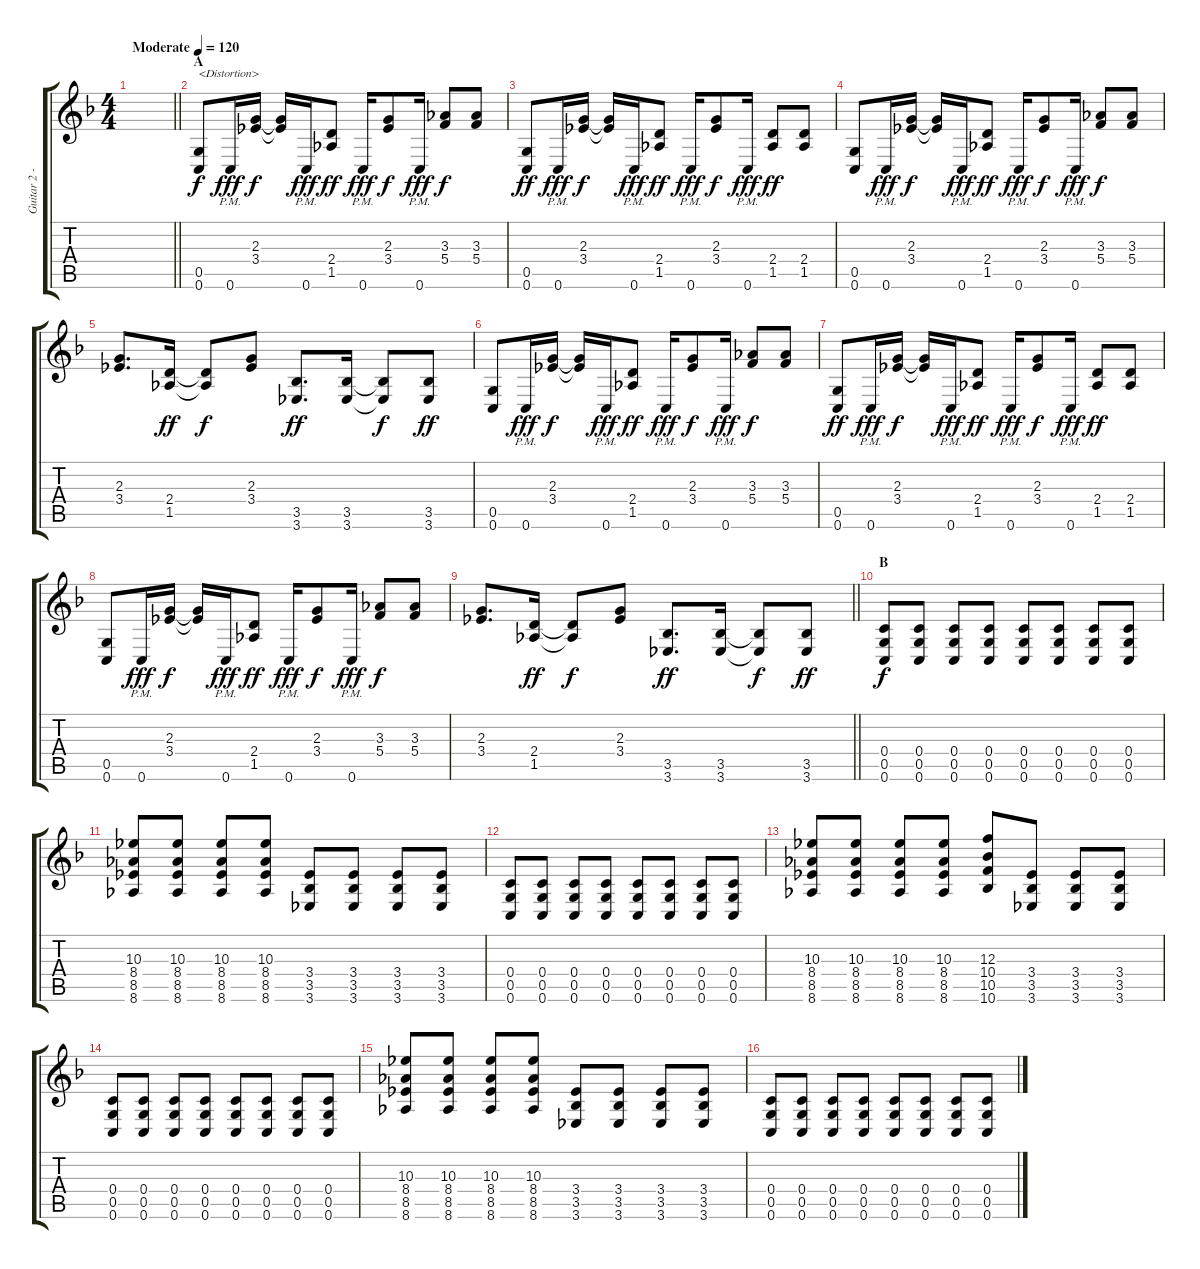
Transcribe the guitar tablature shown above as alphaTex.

\track ("Guitar 2 - Aoi" "Guitar 2 -") {instrument distortionguitar}
\staff {score tabs}
\tuning (D4 A3 F3 C3 G2 C2) {hide}
\ts (4 4)
\tempo (120 "Moderate")
\clef g2
\barLineRight lightlight
\ks f
|
\section ("" "A")
(0.5 0.6).8{txt "<Distortion>"} 0.6{pm}.16{dy fff} (2.3 3.4).16{dy f} (2.3{t} 3.4{t}).16 0.6{pm}.16{dy fff} (2.4 1.5).8{dy ff} 0.6{pm}.16{dy fff} (2.3 3.4).8{dy f} 0.6{pm}.16{dy fff} (3.3 5.4).8{dy f} (3.3 5.4).8 |
(0.5 0.6).8{dy ff} 0.6{pm}.16{dy fff} (2.3 3.4).16{dy f} (2.3{t} 3.4{t}).16 0.6{pm}.16{dy fff} (2.4 1.5).8{dy ff} 0.6{pm}.16{dy fff} (2.3 3.4).8{dy f} 0.6{pm}.16{dy fff} (2.4 1.5).8{dy ff} (2.4 1.5).8 |
(0.5 0.6).8 0.6{pm}.16{dy fff} (2.3 3.4).16{dy f} (2.3{t} 3.4{t}).16 0.6{pm}.16{dy fff} (2.4 1.5).8{dy ff} 0.6{pm}.16{dy fff} (2.3 3.4).8{dy f} 0.6{pm}.16{dy fff} (3.3 5.4).8{dy f} (3.3 5.4).8 |
(2.3 3.4).8{d} (2.4 1.5).16{dy ff} (2.4{t} 1.5{t}).8{dy f} (2.3 3.4).8 (3.5 3.6).8{d dy ff} (3.5 3.6).16 (3.5{t} 3.6{t}).8{dy f} (3.5 3.6).8{dy ff} |
(0.5 0.6).8 0.6{pm}.16{dy fff} (2.3 3.4).16{dy f} (2.3{t} 3.4{t}).16 0.6{pm}.16{dy fff} (2.4 1.5).8{dy ff} 0.6{pm}.16{dy fff} (2.3 3.4).8{dy f} 0.6{pm}.16{dy fff} (3.3 5.4).8{dy f} (3.3 5.4).8 |
(0.5 0.6).8{dy ff} 0.6{pm}.16{dy fff} (2.3 3.4).16{dy f} (2.3{t} 3.4{t}).16 0.6{pm}.16{dy fff} (2.4 1.5).8{dy ff} 0.6{pm}.16{dy fff} (2.3 3.4).8{dy f} 0.6{pm}.16{dy fff} (2.4 1.5).8{dy ff} (2.4 1.5).8 |
(0.5 0.6).8 0.6{pm}.16{dy fff} (2.3 3.4).16{dy f} (2.3{t} 3.4{t}).16 0.6{pm}.16{dy fff} (2.4 1.5).8{dy ff} 0.6{pm}.16{dy fff} (2.3 3.4).8{dy f} 0.6{pm}.16{dy fff} (3.3 5.4).8{dy f} (3.3 5.4).8 |
\barLineRight lightlight
(2.3 3.4).8{d} (2.4 1.5).16{dy ff} (2.4{t} 1.5{t}).8{dy f} (2.3 3.4).8 (3.5 3.6).8{d dy ff} (3.5 3.6).16 (3.5{t} 3.6{t}).8{dy f} (3.5 3.6).8{dy ff} |
\section ("" "B")
(0.4 0.5 0.6).8{dy f} (0.4 0.5 0.6).8 (0.4 0.5 0.6).8 (0.4 0.5 0.6).8 (0.4 0.5 0.6).8 (0.4 0.5 0.6).8 (0.4 0.5 0.6).8 (0.4 0.5 0.6).8 |
(10.3 8.4 8.5 8.6).8 (10.3 8.4 8.5 8.6).8 (10.3 8.4 8.5 8.6).8 (10.3 8.4 8.5 8.6).8 (3.4 3.5 3.6).8 (3.4 3.5 3.6).8 (3.4 3.5 3.6).8 (3.4 3.5 3.6).8 |
(0.4 0.5 0.6).8 (0.4 0.5 0.6).8 (0.4 0.5 0.6).8 (0.4 0.5 0.6).8 (0.4 0.5 0.6).8 (0.4 0.5 0.6).8 (0.4 0.5 0.6).8 (0.4 0.5 0.6).8 |
(10.3 8.4 8.5 8.6).8 (10.3 8.4 8.5 8.6).8 (10.3 8.4 8.5 8.6).8 (10.3 8.4 8.5 8.6).8 (12.3 10.4 10.5 10.6).8 (3.4 3.5 3.6).8 (3.4 3.5 3.6).8 (3.4 3.5 3.6).8 |
(0.4 0.5 0.6).8 (0.4 0.5 0.6).8 (0.4 0.5 0.6).8 (0.4 0.5 0.6).8 (0.4 0.5 0.6).8 (0.4 0.5 0.6).8 (0.4 0.5 0.6).8 (0.4 0.5 0.6).8 |
(10.3 8.4 8.5 8.6).8 (10.3 8.4 8.5 8.6).8 (10.3 8.4 8.5 8.6).8 (10.3 8.4 8.5 8.6).8 (3.4 3.5 3.6).8 (3.4 3.5 3.6).8 (3.4 3.5 3.6).8 (3.4 3.5 3.6).8 |
(0.4 0.5 0.6).8 (0.4 0.5 0.6).8 (0.4 0.5 0.6).8 (0.4 0.5 0.6).8 (0.4 0.5 0.6).8 (0.4 0.5 0.6).8 (0.4 0.5 0.6).8 (0.4 0.5 0.6).8
